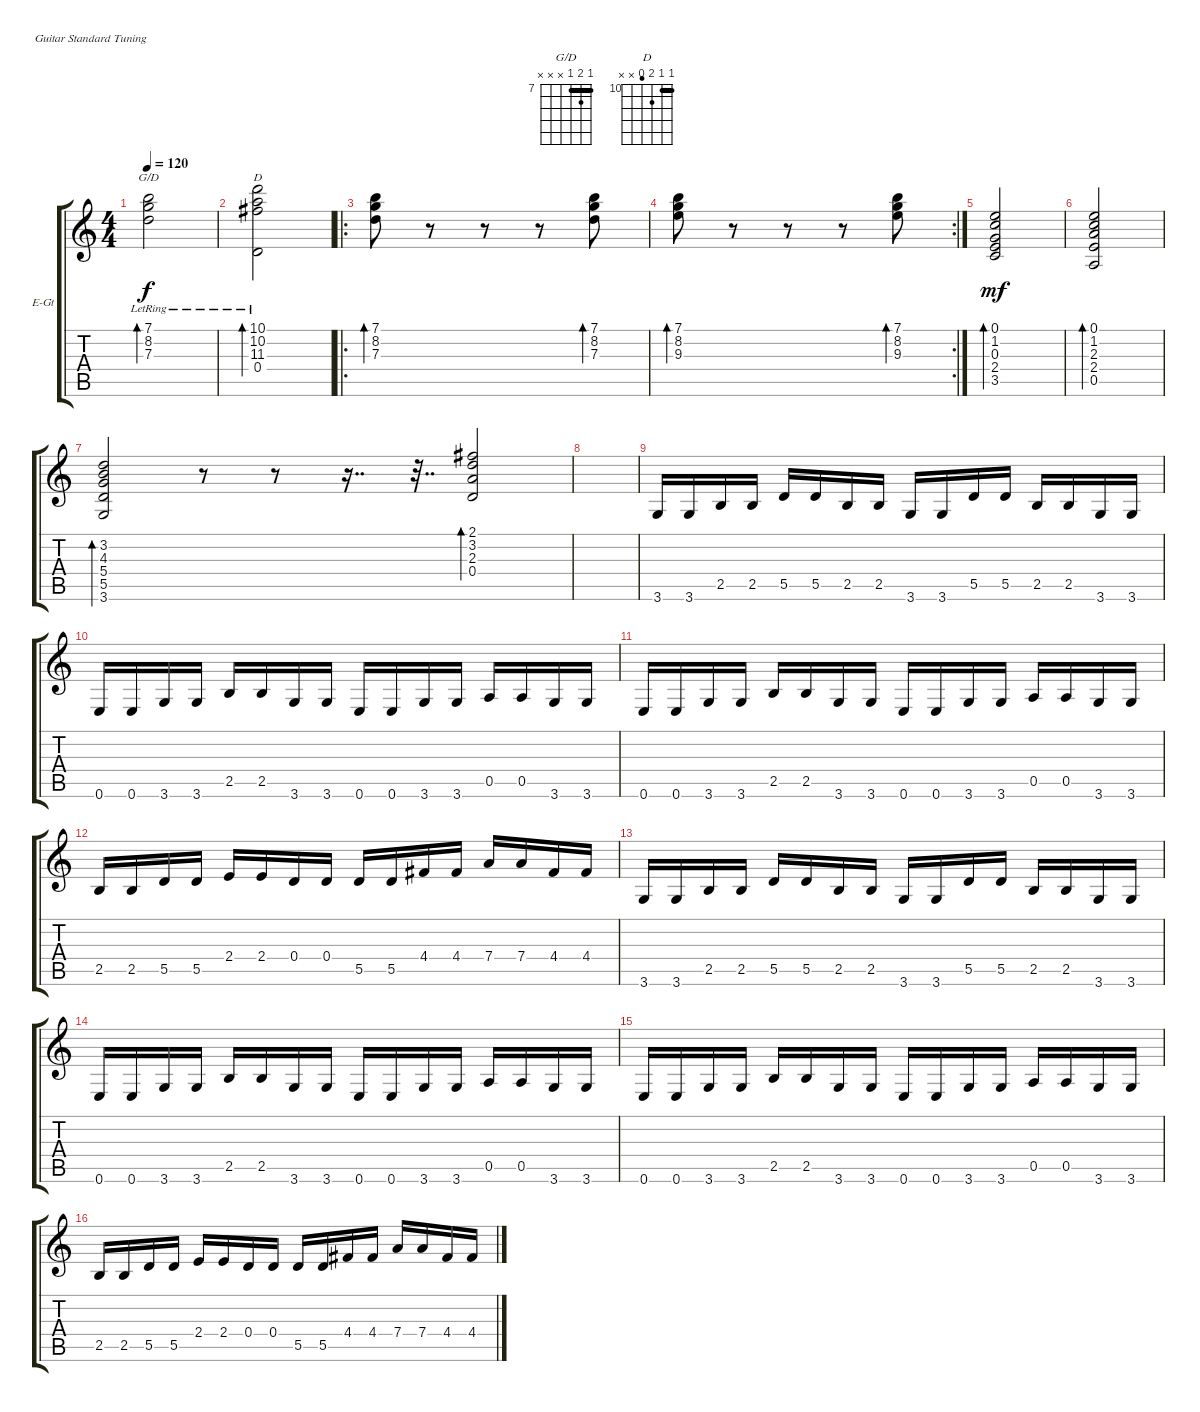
\defaultSystemsLayout 4
\bracketExtendMode groupsimilarinstruments
\firstSystemTrackNameOrientation horizontal
\otherSystemsTrackNameOrientation horizontal
\track ("Electric Guitar" "E-Gt") {instrument electricguitarclean}
\staff {score tabs}
\tuning (E4 B3 G3 D3 A2 E2)
\chord ("G/D" 7 8 7 x x x) {firstfret 7 barre 7}
\chord ("D" 10 10 11 9 x x) {firstfret 10 barre 10}
\ts (4 4)
\tempo 120
\clef g2
\ks c
(7.1{lr} 8.2{lr} 7.3{lr}).2{bd 126 ch "G/D" dy f} |
(0.4{lr} 11.3{lr} 10.2{lr} 10.1{lr}).2{bd 123 ch "D"} |
\ro
(7.1 8.2 7.3).8{bd 114} r.8 r.8 r.8 (7.1 8.2 7.3).8{bd 114} |
\rc 2
(7.1 8.2 9.3).8{bd 114} r.8 r.8 r.8 (7.1 8.2 9.3).8{bd 114} |
(3.5 2.4 0.3 1.2 0.1).2{bd 128 dy mf} |
(0.5 2.4 2.3 1.2 0.1).2{bd 128} |
(3.6 5.5 5.4 4.3 3.2).2{bd 128} r.8 r.8 r.16{dd} r.32{dd} (2.3 3.2 2.1 0.4).2{bd 128} |
|
3.6.16 3.6.16 2.5.16 2.5.16 5.5.16 5.5.16 2.5.16 2.5.16 3.6.16 3.6.16 5.5.16 5.5.16 2.5.16 2.5.16 3.6.16 3.6.16 |
0.6.16 0.6.16 3.6.16 3.6.16 2.5.16 2.5.16 3.6.16 3.6.16 0.6.16 0.6.16 3.6.16 3.6.16 0.5.16 0.5.16 3.6.16 3.6.16 |
0.6.16 0.6.16 3.6.16 3.6.16 2.5.16 2.5.16 3.6.16 3.6.16 0.6.16 0.6.16 3.6.16 3.6.16 0.5.16 0.5.16 3.6.16 3.6.16 |
2.5.16 2.5.16 5.5.16 5.5.16 2.4.16 2.4.16 0.4.16 0.4.16 5.5.16 5.5.16 4.4.16 4.4.16 7.4.16 7.4.16 4.4.16 4.4.16 |
3.6.16 3.6.16 2.5.16 2.5.16 5.5.16 5.5.16 2.5.16 2.5.16 3.6.16 3.6.16 5.5.16 5.5.16 2.5.16 2.5.16 3.6.16 3.6.16 |
0.6.16 0.6.16 3.6.16 3.6.16 2.5.16 2.5.16 3.6.16 3.6.16 0.6.16 0.6.16 3.6.16 3.6.16 0.5.16 0.5.16 3.6.16 3.6.16 |
0.6.16 0.6.16 3.6.16 3.6.16 2.5.16 2.5.16 3.6.16 3.6.16 0.6.16 0.6.16 3.6.16 3.6.16 0.5.16 0.5.16 3.6.16 3.6.16 |
2.5.16 2.5.16 5.5.16 5.5.16 2.4.16 2.4.16 0.4.16 0.4.16 5.5.16 5.5.16 4.4.16 4.4.16 7.4.16 7.4.16 4.4.16 4.4.16
